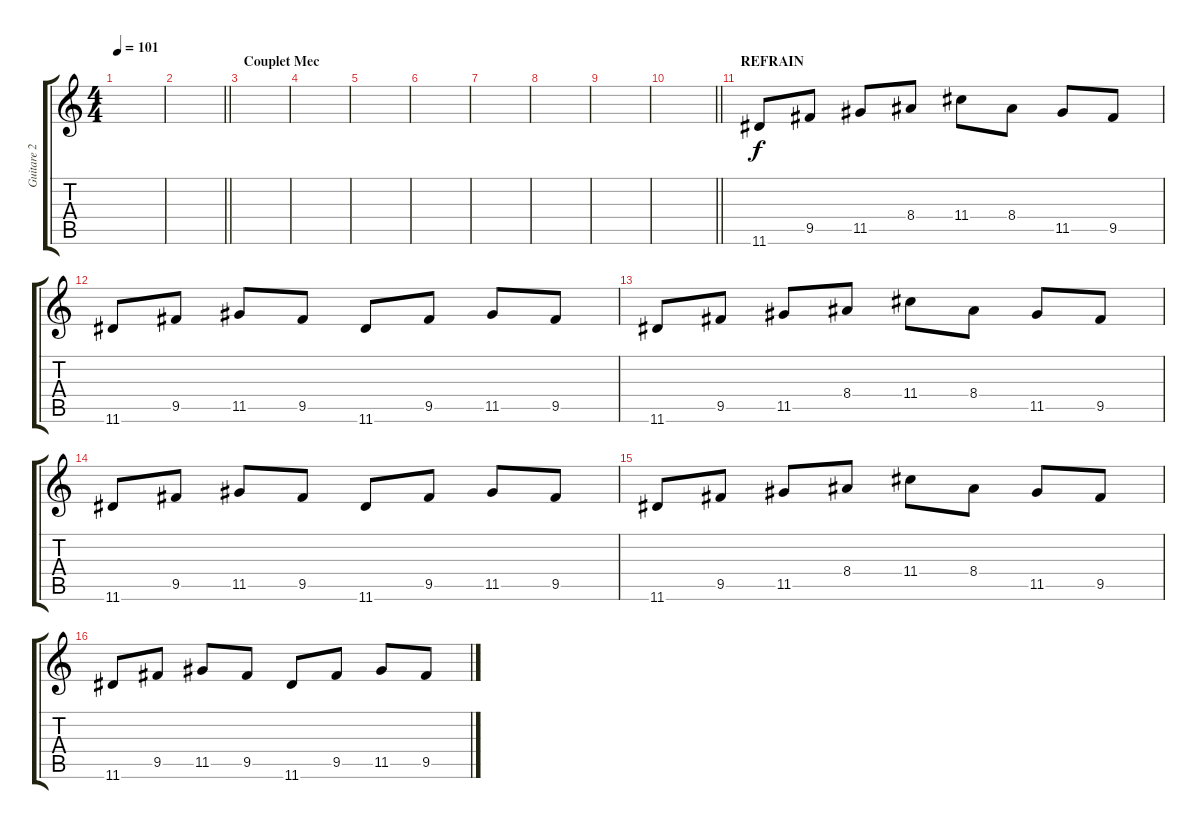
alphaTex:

\track ("Guitare 2 - pas trop nécessaire" "Guitare 2 ") {instrument distortionguitar}
\staff {score tabs}
\tuning (E4 B3 G3 D3 A2 E2) {hide}
\ts (4 4)
\tempo 101
\clef g2
\ks c
|
\barLineRight lightlight
|
\section ("" "Couplet Mec")
|
|
|
|
|
|
|
\barLineRight lightlight
|
\section ("" "REFRAIN")
11.6.8 9.5.8 11.5.8 8.4.8 11.4.8 8.4.8 11.5.8 9.5.8 |
11.6.8 9.5.8 11.5.8 9.5.8 11.6.8 9.5.8 11.5.8 9.5.8 |
11.6.8 9.5.8 11.5.8 8.4.8 11.4.8 8.4.8 11.5.8 9.5.8 |
11.6.8 9.5.8 11.5.8 9.5.8 11.6.8 9.5.8 11.5.8 9.5.8 |
11.6.8 9.5.8 11.5.8 8.4.8 11.4.8 8.4.8 11.5.8 9.5.8 |
11.6.8 9.5.8 11.5.8 9.5.8 11.6.8 9.5.8 11.5.8 9.5.8
